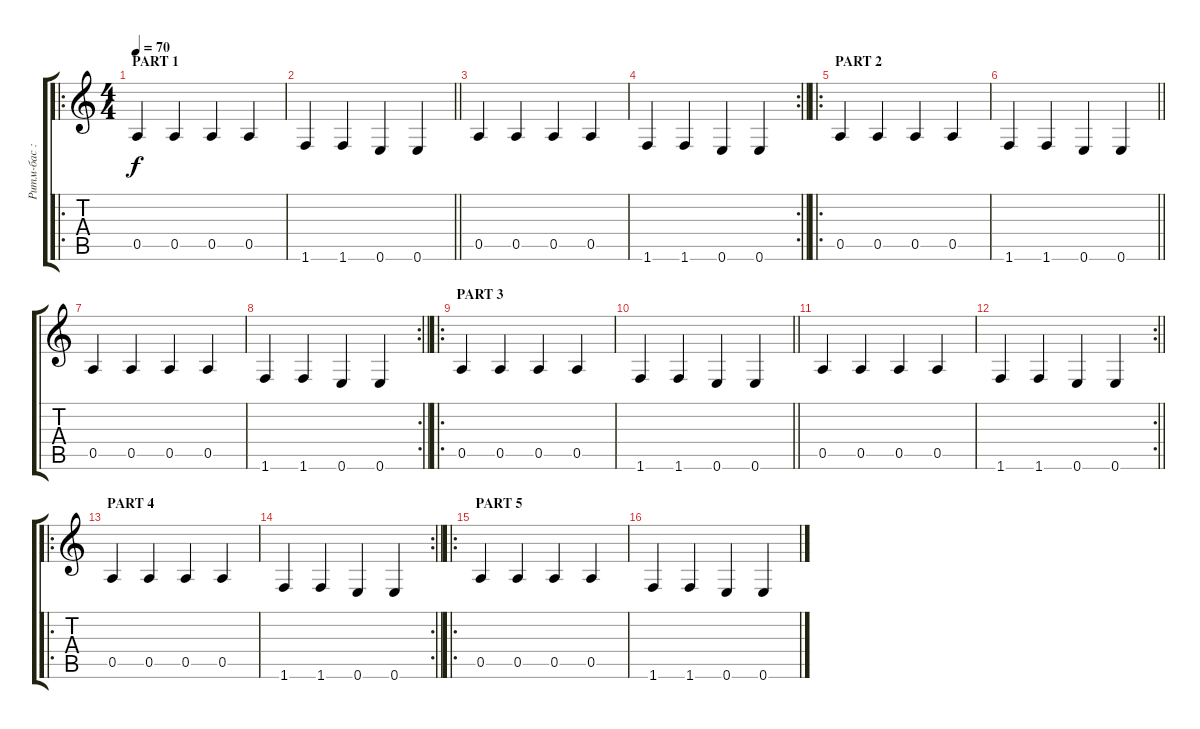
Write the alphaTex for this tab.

\track ("Ритм-бас :О" "Ритм-бас :") {instrument electricbasspick}
\staff {score tabs}
\tuning (E4 B3 G3 D3 A2 E2) {hide}
\ro
\ts (4 4)
\section ("" "PART 1")
\tempo 70
\clef g2
\ks c
0.5.4{dy f instrument electricbasspick} 0.5.4 0.5.4 0.5.4 |
\barLineRight lightlight
1.6.4 1.6.4 0.6.4 0.6.4 |
0.5.4 0.5.4 0.5.4 0.5.4 |
\rc 2
\barLineRight lightlight
1.6.4 1.6.4 0.6.4 0.6.4 |
\ro
\section ("" "PART 2")
0.5.4 0.5.4 0.5.4 0.5.4 |
\barLineRight lightlight
1.6.4 1.6.4 0.6.4 0.6.4 |
0.5.4 0.5.4 0.5.4 0.5.4 |
\rc 2
\barLineRight lightlight
1.6.4 1.6.4 0.6.4 0.6.4 |
\ro
\section ("" "PART 3")
0.5.4 0.5.4 0.5.4 0.5.4 |
\barLineRight lightlight
1.6.4 1.6.4 0.6.4 0.6.4 |
0.5.4 0.5.4 0.5.4 0.5.4 |
\rc 2
\barLineRight lightlight
1.6.4 1.6.4 0.6.4 0.6.4 |
\ro
\section ("" "PART 4")
0.5.4 0.5.4 0.5.4 0.5.4 |
\rc 2
\barLineRight lightlight
1.6.4 1.6.4 0.6.4 0.6.4 |
\ro
\section ("" "PART 5")
0.5.4 0.5.4 0.5.4 0.5.4 |
1.6.4 1.6.4 0.6.4 0.6.4
